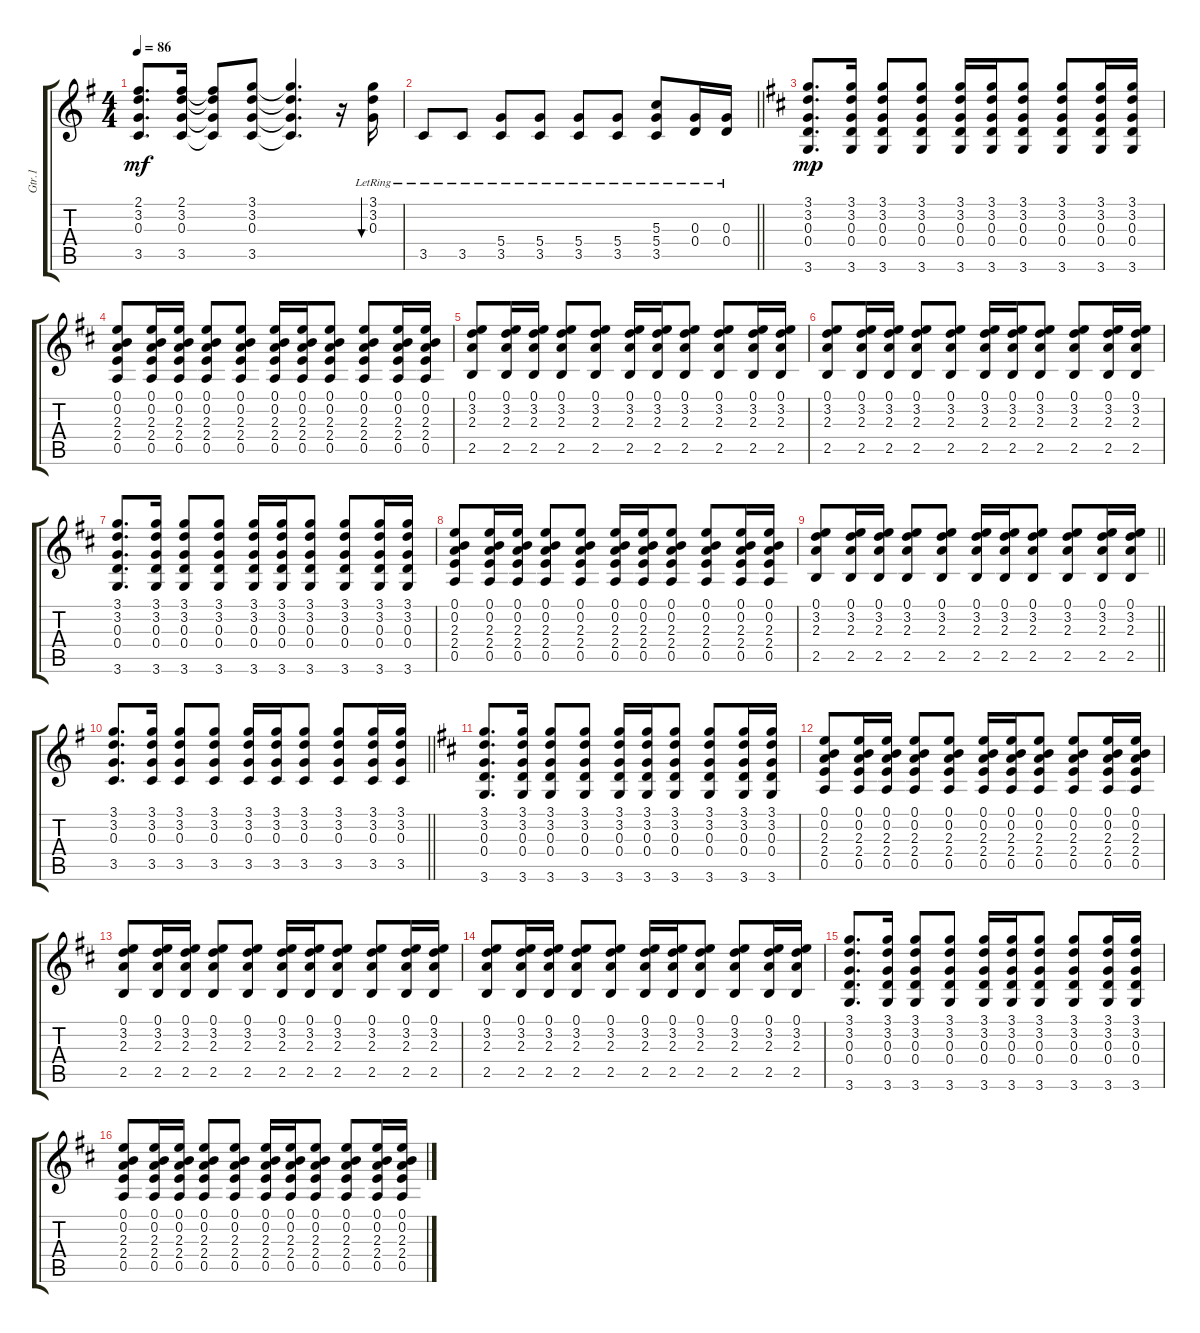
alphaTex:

\track ("Gtr.1" "Gtr.1") {instrument electricguitarjazz}
\staff {score tabs}
\tuning (E4 B3 G3 D3 A2 E2) {hide}
\ts (4 4)
\tempo 86
\clef g2
\ks g
(2.1 3.2 0.3 3.5).8{d dy mf} (2.1 3.2 0.3 3.5).16 (2.1{t} 3.2{t} 0.3{t} 3.5{t}).8 (3.1 3.2 0.3 3.5).8 (3.1{t} 3.2{t} 0.3{t} 3.5{t}).4{d} r.16 (3.1{lr} 3.2{lr} 0.3{lr}).16{bu 30} |
\barLineRight lightlight
3.5{lr}.8 3.5{lr}.8 (5.4{lr} 3.5{lr}).8 (5.4{lr} 3.5{lr}).8 (5.4{lr} 3.5{lr}).8 (5.4{lr} 3.5{lr}).8 (5.3{lr} 5.4{lr} 3.5{lr}).8 (0.3{lr} 0.4{lr}).16 (0.3{lr} 0.4{lr}).16 |
\ks d
(3.1 3.2 0.3 0.4 3.6).8{d dy mp} (3.1 3.2 0.3 0.4 3.6).16 (3.1 3.2 0.3 0.4 3.6).8 (3.1 3.2 0.3 0.4 3.6).8 (3.1 3.2 0.3 0.4 3.6).16 (3.1 3.2 0.3 0.4 3.6).16 (3.1 3.2 0.3 0.4 3.6).8 (3.1 3.2 0.3 0.4 3.6).8 (3.1 3.2 0.3 0.4 3.6).16 (3.1 3.2 0.3 0.4 3.6).16 |
(0.1 0.2 2.3 2.4 0.5).8 (0.1 0.2 2.3 2.4 0.5).16 (0.1 0.2 2.3 2.4 0.5).16 (0.1 0.2 2.3 2.4 0.5).8 (0.1 0.2 2.3 2.4 0.5).8 (0.1 0.2 2.3 2.4 0.5).16 (0.1 0.2 2.3 2.4 0.5).16 (0.1 0.2 2.3 2.4 0.5).8 (0.1 0.2 2.3 2.4 0.5).8 (0.1 0.2 2.3 2.4 0.5).16 (0.1 0.2 2.3 2.4 0.5).16 |
(0.1 3.2 2.3 2.5).8 (0.1 3.2 2.3 2.5).16 (0.1 3.2 2.3 2.5).16 (0.1 3.2 2.3 2.5).8 (0.1 3.2 2.3 2.5).8 (0.1 3.2 2.3 2.5).16 (0.1 3.2 2.3 2.5).16 (0.1 3.2 2.3 2.5).8 (0.1 3.2 2.3 2.5).8 (0.1 3.2 2.3 2.5).16 (0.1 3.2 2.3 2.5).16 |
(0.1 3.2 2.3 2.5).8 (0.1 3.2 2.3 2.5).16 (0.1 3.2 2.3 2.5).16 (0.1 3.2 2.3 2.5).8 (0.1 3.2 2.3 2.5).8 (0.1 3.2 2.3 2.5).16 (0.1 3.2 2.3 2.5).16 (0.1 3.2 2.3 2.5).8 (0.1 3.2 2.3 2.5).8 (0.1 3.2 2.3 2.5).16 (0.1 3.2 2.3 2.5).16 |
(3.1 3.2 0.3 0.4 3.6).8{d} (3.1 3.2 0.3 0.4 3.6).16 (3.1 3.2 0.3 0.4 3.6).8 (3.1 3.2 0.3 0.4 3.6).8 (3.1 3.2 0.3 0.4 3.6).16 (3.1 3.2 0.3 0.4 3.6).16 (3.1 3.2 0.3 0.4 3.6).8 (3.1 3.2 0.3 0.4 3.6).8 (3.1 3.2 0.3 0.4 3.6).16 (3.1 3.2 0.3 0.4 3.6).16 |
(0.1 0.2 2.3 2.4 0.5).8 (0.1 0.2 2.3 2.4 0.5).16 (0.1 0.2 2.3 2.4 0.5).16 (0.1 0.2 2.3 2.4 0.5).8 (0.1 0.2 2.3 2.4 0.5).8 (0.1 0.2 2.3 2.4 0.5).16 (0.1 0.2 2.3 2.4 0.5).16 (0.1 0.2 2.3 2.4 0.5).8 (0.1 0.2 2.3 2.4 0.5).8 (0.1 0.2 2.3 2.4 0.5).16 (0.1 0.2 2.3 2.4 0.5).16 |
\barLineRight lightlight
(0.1 3.2 2.3 2.5).8 (0.1 3.2 2.3 2.5).16 (0.1 3.2 2.3 2.5).16 (0.1 3.2 2.3 2.5).8 (0.1 3.2 2.3 2.5).8 (0.1 3.2 2.3 2.5).16 (0.1 3.2 2.3 2.5).16 (0.1 3.2 2.3 2.5).8 (0.1 3.2 2.3 2.5).8 (0.1 3.2 2.3 2.5).16 (0.1 3.2 2.3 2.5).16 |
\barLineRight lightlight
\ks g
(3.1 3.2 0.3 3.5).8{d} (3.1 3.2 0.3 3.5).16 (3.1 3.2 0.3 3.5).8 (3.1 3.2 0.3 3.5).8 (3.1 3.2 0.3 3.5).16 (3.1 3.2 0.3 3.5).16 (3.1 3.2 0.3 3.5).8 (3.1 3.2 0.3 3.5).8 (3.1 3.2 0.3 3.5).16 (3.1 3.2 0.3 3.5).16 |
\ks d
(3.1 3.2 0.3 0.4 3.6).8{d} (3.1 3.2 0.3 0.4 3.6).16 (3.1 3.2 0.3 0.4 3.6).8 (3.1 3.2 0.3 0.4 3.6).8 (3.1 3.2 0.3 0.4 3.6).16 (3.1 3.2 0.3 0.4 3.6).16 (3.1 3.2 0.3 0.4 3.6).8 (3.1 3.2 0.3 0.4 3.6).8 (3.1 3.2 0.3 0.4 3.6).16 (3.1 3.2 0.3 0.4 3.6).16 |
(0.1 0.2 2.3 2.4 0.5).8 (0.1 0.2 2.3 2.4 0.5).16 (0.1 0.2 2.3 2.4 0.5).16 (0.1 0.2 2.3 2.4 0.5).8 (0.1 0.2 2.3 2.4 0.5).8 (0.1 0.2 2.3 2.4 0.5).16 (0.1 0.2 2.3 2.4 0.5).16 (0.1 0.2 2.3 2.4 0.5).8 (0.1 0.2 2.3 2.4 0.5).8 (0.1 0.2 2.3 2.4 0.5).16 (0.1 0.2 2.3 2.4 0.5).16 |
(0.1 3.2 2.3 2.5).8 (0.1 3.2 2.3 2.5).16 (0.1 3.2 2.3 2.5).16 (0.1 3.2 2.3 2.5).8 (0.1 3.2 2.3 2.5).8 (0.1 3.2 2.3 2.5).16 (0.1 3.2 2.3 2.5).16 (0.1 3.2 2.3 2.5).8 (0.1 3.2 2.3 2.5).8 (0.1 3.2 2.3 2.5).16 (0.1 3.2 2.3 2.5).16 |
(0.1 3.2 2.3 2.5).8 (0.1 3.2 2.3 2.5).16 (0.1 3.2 2.3 2.5).16 (0.1 3.2 2.3 2.5).8 (0.1 3.2 2.3 2.5).8 (0.1 3.2 2.3 2.5).16 (0.1 3.2 2.3 2.5).16 (0.1 3.2 2.3 2.5).8 (0.1 3.2 2.3 2.5).8 (0.1 3.2 2.3 2.5).16 (0.1 3.2 2.3 2.5).16 |
(3.1 3.2 0.3 0.4 3.6).8{d} (3.1 3.2 0.3 0.4 3.6).16 (3.1 3.2 0.3 0.4 3.6).8 (3.1 3.2 0.3 0.4 3.6).8 (3.1 3.2 0.3 0.4 3.6).16 (3.1 3.2 0.3 0.4 3.6).16 (3.1 3.2 0.3 0.4 3.6).8 (3.1 3.2 0.3 0.4 3.6).8 (3.1 3.2 0.3 0.4 3.6).16 (3.1 3.2 0.3 0.4 3.6).16 |
(0.1 0.2 2.3 2.4 0.5).8 (0.1 0.2 2.3 2.4 0.5).16 (0.1 0.2 2.3 2.4 0.5).16 (0.1 0.2 2.3 2.4 0.5).8 (0.1 0.2 2.3 2.4 0.5).8 (0.1 0.2 2.3 2.4 0.5).16 (0.1 0.2 2.3 2.4 0.5).16 (0.1 0.2 2.3 2.4 0.5).8 (0.1 0.2 2.3 2.4 0.5).8 (0.1 0.2 2.3 2.4 0.5).16 (0.1 0.2 2.3 2.4 0.5).16
